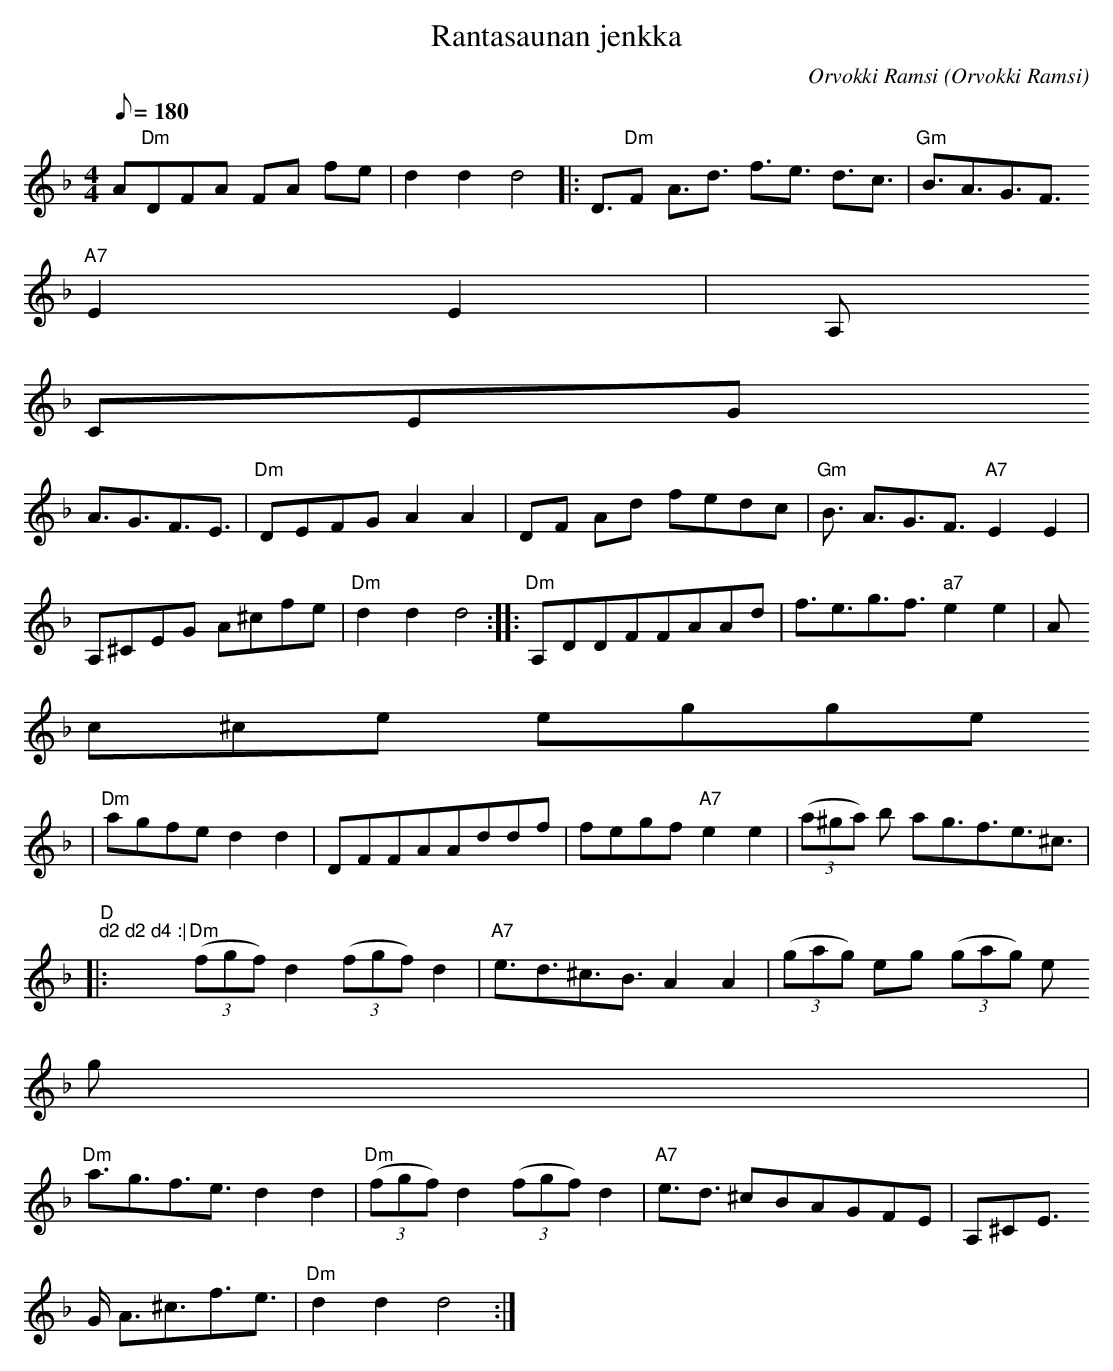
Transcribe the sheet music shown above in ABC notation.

X:1
T:Rantasaunan jenkka
M:4/4
L:1/8
Q:180
C:Orvokki Ramsi
O:Orvokki Ramsi
K:DMinor
A"Dm",DFA FA fe | d2 d2 d4 |: D>"Dm"F2 A>d3 f>e3 d>c3 |"Gm"B>A3G>F3"A7"
E2 E2 | A,^
CEG
A>G3F>E3 |"Dm" DEFG A2 A2|DF Ad fedc |"Gm"B> A3G>F3"A7" E2 E2 |
A,^CEG A^cfe |"Dm" d2 d2 d4 :||:"Dm"A,DDFFAAd | f>e3g>f3"a7" e2 e2 | A^
c^ce egge
|"Dm" agfe d2 d2 | DFFAAddf | fegf"A7" e2 e2 | (3(a^ga) b ag>f3e>^c3 |"D
m" d2 d2 d4 :|
|:"Dm" (3(fgf) d2 (3(fgf) d2 |"A7" e>d3^c>B3 A2A2 | (3(gag) eg (3(gag) e
g |
"Dm"a>g3f>e3 d2d2|"Dm"(3(fgf) d2 (3( fgf) d2 |"A7" e>d3 ^cBAGFE | A,^CE>
G 3A>^c3f>e3 |"Dm" d2 d2 d4:|
